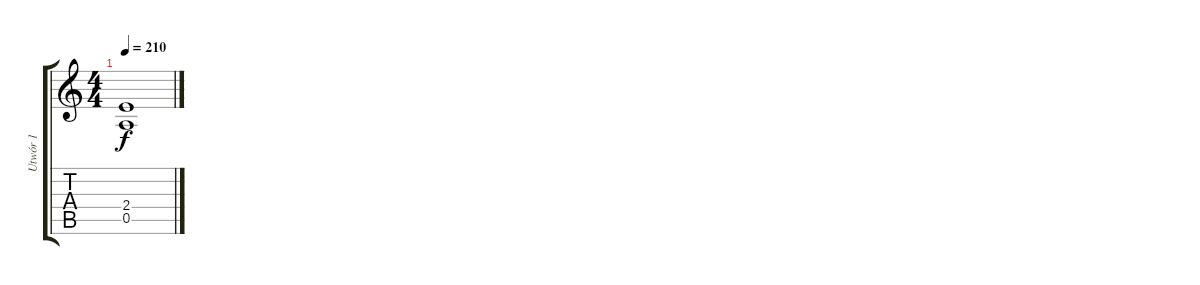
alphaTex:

\track ("Utwór 1" "Utwór 1") {instrument overdrivenguitar}
\staff {score tabs}
\tuning (E4 B3 G3 D3 A2 E2) {hide}
\ts (4 4)
\tempo 210
\clef g2
\ks c
(2.4 0.5).1{dy f}
